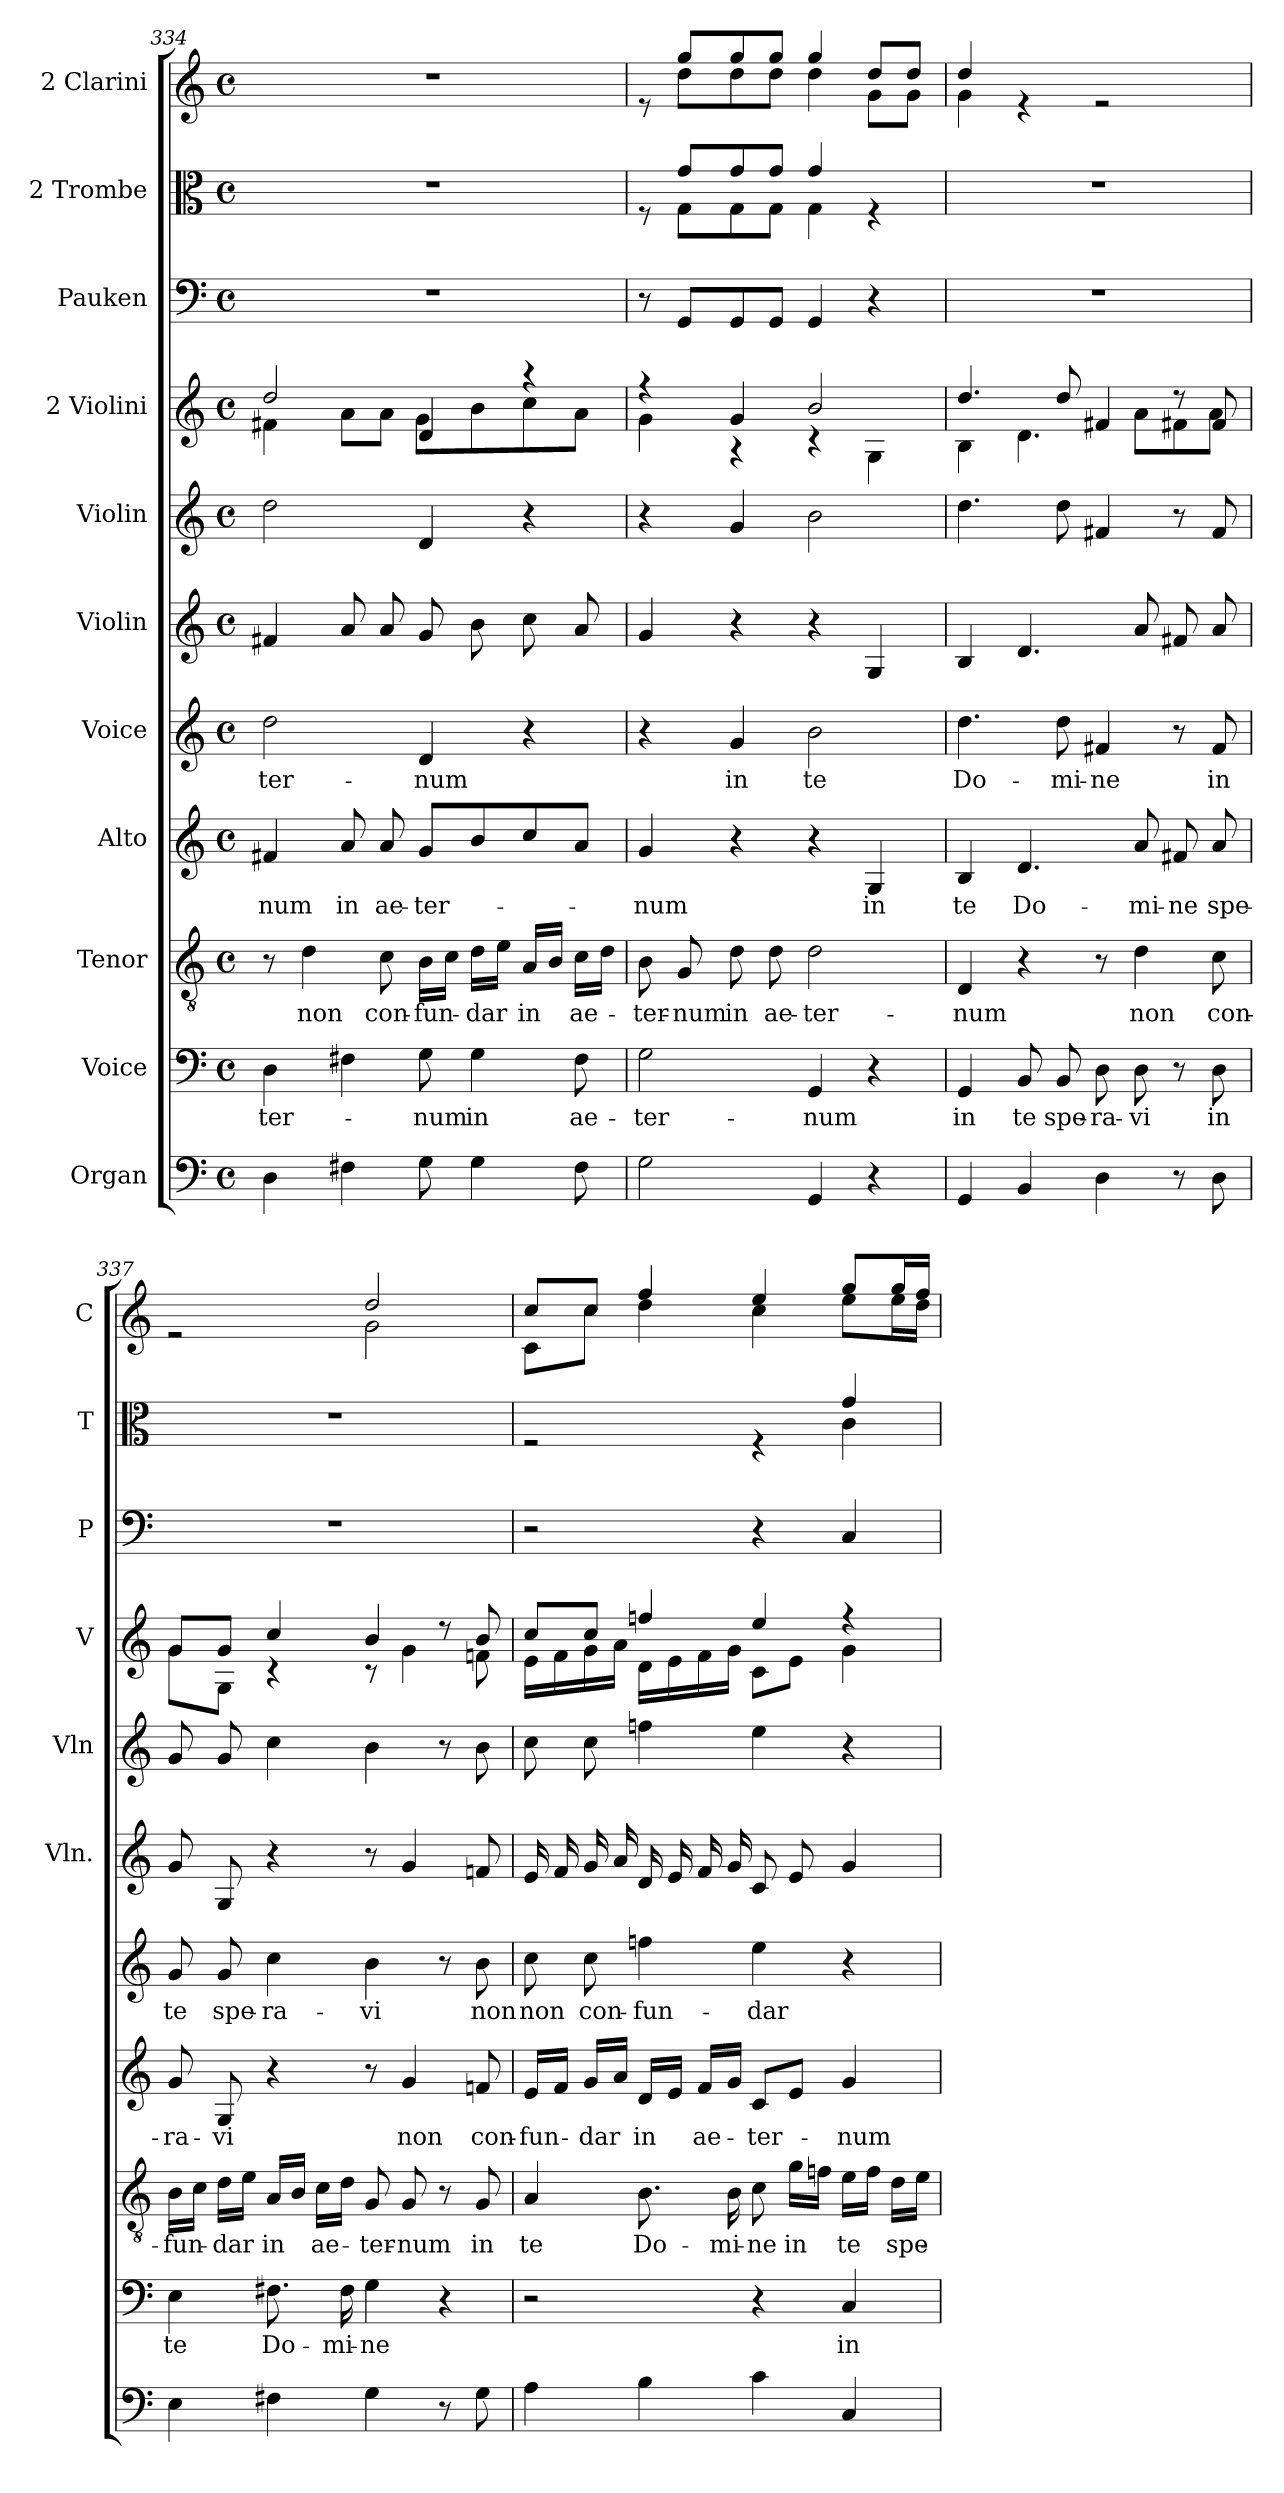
**kern	**kern	**text	**kern	**text	**kern	**text	**kern	**text	**kern	**kern	**kern	**kern	**kern	**kern
*part11	*part10	*part10	*part9	*part9	*part8	*part8	*part7	*part7	*part6	*part5	*part4	*part3	*part2	*part1
*staff11	*staff10	*staff10	*staff9	*staff9	*staff8	*staff8	*staff7	*staff7	*staff6	*staff5	*staff4	*staff3	*staff2	*staff1
*I"Organ	*I"Voice	*	*I"Tenor	*	*I"Alto	*	*I"Voice	*	*I"Violin	*I"Violin	*I"2 Violini	*I"Pauken	*I"2 Trombe	*I"2 Clarini
*	*	*	*	*	*	*	*	*	*I'Vln.	*I'Vln	*I'V	*I'P	*I'T	*I'C
!!LO:LB:g=z
*clefF4	*clefF4	*	*clefGv2	*	*clefG2	*	*clefG2	*	*clefG2	*clefG2	*clefG2	*clefF4	*clefC3	*clefG2
*k[]	*k[]	*	*k[]	*	*k[]	*	*k[]	*	*k[]	*k[]	*k[]	*k[]	*k[]	*k[]
*M4/4	*M4/4	*	*M4/4	*	*M4/4	*	*M4/4	*	*M4/4	*M4/4	*M4/4	*M4/4	*M4/4	*M4/4
*met(c)	*met(c)	*	*met(c)	*	*met(c)	*	*met(c)	*	*met(c)	*met(c)	*met(c)	*met(c)	*met(c)	*met(c)
=334	=334	=334	=334	=334	=334	=334	=334	=334	=334	=334	=334	=334	=334	=334
!	!	!LO:LY:b	!	!	!	!LO:LY:b	!	!LO:LY:b	!	!	!	!	!	!
*	*	*	*	*	*	*	*	*	*	*	*^	*	*	*
4D\	4D\	-ter-	8r	.	4f#X/	-num	2dd\	-ter-	4f#X/	2dd\	2dd/	4f#X\	1r	1r	1r
!	!	!	!	!LO:LY:b	!	!	!	!	!	!	!	!	!	!	!
.	.	.	4d\	non	.	.	.	.	.	.	.	.	.	.	.
!	!	!	!	!	!	!LO:LY:b	!	!	!	!	!	!	!	!	!
4F#X\	4F#X\	.	.	.	8a/	in	.	.	8a/	.	.	8a\L	.	.	.
!	!	!	!	!LO:LY:b	!	!LO:LY:b	!	!	!	!	!	!	!	!	!
.	.	.	8c\	con-	8a/	ae-	.	.	8a/	.	.	8a\J	.	.	.
!	!	!LO:LY:b	!	!LO:LY:b	!	!LO:LY:b	!	!LO:LY:b	!	!	!	!	!	!	!
8G\	8G\	-num	16B\LL	-fun-	8g/L	-ter-	4d/	-num	8g/	4d/	4d/	8g\L	.	.	.
.	.	.	16c\JJ	.	.	.	.	.	.	.	.	.	.	.	.
!	!	!LO:LY:b	!	!LO:LY:b	!	!	!	!	!	!	!	!	!	!	!
4G\	4G\	in	16d\LL	-dar	8b/	.	.	.	8b\	.	.	8b\	.	.	.
.	.	.	16e\JJ	.	.	.	.	.	.	.	.	.	.	.	.
!	!	!	!	!LO:LY:b	!	!	!	!	!	!	!	!	!	!	!
.	.	.	16A/LL	in	8cc/	.	4r	.	8cc\	4r	4r	8cc\	.	.	.
.	.	.	16B/JJ	.	.	.	.	.	.	.	.	.	.	.	.
!	!	!LO:LY:b	!	!LO:LY:b	!	!	!	!	!	!	!	!	!	!	!
8F#\	8F#\	ae-	16c\LL	ae-	8a/J	.	.	.	8a/	.	.	8a\J	.	.	.
.	.	.	16d\JJ	.	.	.	.	.	.	.	.	.	.	.	.
=335	=335	=335	=335	=335	=335	=335	=335	=335	=335	=335	=335	=335	=335	=335	=335
!	!	!LO:LY:b	!	!LO:LY:b	!	!LO:LY:b	!	!	!	!	!	!	!	!	!
*	*	*	*	*	*	*	*	*	*	*	*	*	*	*^	*^
2G\	2G\	-ter-	8B\	-ter-	4g/	-num	4r	.	4g/	4r	4r	4g\	8r	8rF	8ryy	8re	8ryy
!	!	!	!	!LO:LY:b	!	!	!	!	!	!	!	!	!	!	!	!	!
.	.	.	8G/	-num	.	.	.	.	.	.	.	.	8GG/L	8g/L	8G\L	8gg/L	8dd\L
!	!	!	!	!LO:LY:b	!	!	!	!LO:LY:b	!	!	!	!	!	!	!	!	!
.	.	.	8d\	in	4r	.	4g/	in	4r	4g/	4g/	4r	8GG/	8g/	8G\	8gg/	8dd\
!	!	!	!	!LO:LY:b	!	!	!	!	!	!	!	!	!	!	!	!	!
.	.	.	8d\	ae-	.	.	.	.	.	.	.	.	8GG/J	8g/J	8G\J	8gg/J	8dd\J
!	!	!LO:LY:b	!	!LO:LY:b	!	!	!	!LO:LY:b	!	!	!	!	!	!	!	!	!
4GG/	4GG/	-num	2d\	-ter-	4r	.	2b\	te	4r	2b\	2b/	4r	4GG/	4g/	4G\	4gg/	4dd\
!	!	!	!	!	!	!LO:LY:b	!	!	!	!	!	!	!	!	!	!	!
4r	4r	.	.	.	4G/	in	.	.	4G/	.	.	4G\	4r	4rF	4ryy	8dd/L	8g\L
.	.	.	.	.	.	.	.	.	.	.	.	.	.	.	.	8dd/J	8g\J
*	*	*	*	*	*	*	*	*	*	*	*	*	*	*v	*v	*	*
=336	=336	=336	=336	=336	=336	=336	=336	=336	=336	=336	=336	=336	=336	=336	=336	=336
!	!	!LO:LY:b	!	!LO:LY:b	!	!LO:LY:b	!	!LO:LY:b	!	!	!	!	!	!	!	!
4GG/	4GG/	in	4D/	-num	4B/	te	4.dd\	Do-	4B/	4.dd\	4.dd/	4B\	1r	1r	4dd/	4g\
!	!	!LO:LY:b	!	!	!	!LO:LY:b	!	!	!	!	!	!	!	!	!	!
4BB/	8BB/	te	4r	.	4.d/	Do-	.	.	4.d/	.	.	4.d\	.	.	4re	2.ryy
!	!	!LO:LY:b	!	!	!	!	!	!LO:LY:b	!	!	!	!	!	!	!	!
.	8BB/	spe-	.	.	.	.	8dd\	-mi-	.	8dd\	8dd/	.	.	.	.	.
!	!	!LO:LY:b	!	!	!	!	!	!LO:LY:b	!	!	!	!	!	!	!	!
4D\	8D\	-ra-	8r	.	.	.	4f#X/	-ne	.	4f#X/	4f#X/	.	.	.	2re	.
!	!	!LO:LY:b	!	!LO:LY:b	!	!LO:LY:b	!	!	!	!	!	!	!	!	!	!
.	8D\	-vi	4d\	non	8a/	-mi-	.	.	8a/	.	.	8a\L	.	.	.	.
!	!	!	!	!	!	!LO:LY:b	!	!	!	!	!	!	!	!	!	!
8r	8r	.	.	.	8f#X/	-ne	8r	.	8f#X/	8r	8r	8f#X\	.	.	.	.
!	!	!LO:LY:b	!	!LO:LY:b	!	!LO:LY:b	!	!LO:LY:b	!	!	!	!	!	!	!	!
8D\	8D\	in	8c\	con-	8a/	spe-	8f#/	in	8a/	8f#/	8f#/	8a\J	.	.	.	.
!!LO:PB:g=z	!!
=337	=337	=337	=337	=337	=337	=337	=337	=337	=337	=337	=337	=337	=337	=337	=337	=337
!	!	!LO:LY:b	!	!LO:LY:b	!	!LO:LY:b	!	!LO:LY:b	!	!	!	!	!	!	!	!
4E\	4E\	te	16B\LL	-fun-	8g/	-ra-	8g/	te	8g/	8g/	8g/L	8g\L	1r	1r	2re	2ryy
.	.	.	16c\JJ	.	.	.	.	.	.	.	.	.	.	.	.	.
!	!	!	!	!LO:LY:b	!	!LO:LY:b	!	!LO:LY:b	!	!	!	!	!	!	!	!
.	.	.	16d\LL	-dar	8G/	-vi	8g/	spe-	8G/	8g/	8g/J	8G\J	.	.	.	.
.	.	.	16e\JJ	.	.	.	.	.	.	.	.	.	.	.	.	.
!	!	!LO:LY:b	!	!LO:LY:b	!	!	!	!LO:LY:b	!	!	!	!	!	!	!	!
4F#X\	8.F#X\	Do-	16A/LL	in	4r	.	4cc\	-ra-	4r	4cc\	4cc/	4r	.	.	.	.
.	.	.	16B/JJ	.	.	.	.	.	.	.	.	.	.	.	.	.
!	!	!	!	!LO:LY:b	!	!	!	!	!	!	!	!	!	!	!	!
.	.	.	16c\LL	ae-	.	.	.	.	.	.	.	.	.	.	.	.
!	!	!LO:LY:b	!	!	!	!	!	!	!	!	!	!	!	!	!	!
.	16F#\	-mi-	16d\JJ	.	.	.	.	.	.	.	.	.	.	.	.	.
!	!	!LO:LY:b	!	!LO:LY:b	!	!	!	!LO:LY:b	!	!	!	!	!	!	!	!
4G\	4G\	-ne	8G/	-ter-	8r	.	4b\	-vi	8r	4b\	4b/	8r	.	.	2dd/	2g\
!	!	!	!	!LO:LY:b	!	!LO:LY:b	!	!	!	!	!	!	!	!	!	!
.	.	.	8G/	-num	4g/	non	.	.	4g/	.	.	4g\	.	.	.	.
8r	4r	.	8r	.	.	.	8r	.	.	8r	8r	.	.	.	.	.
!	!	!	!	!LO:LY:b	!	!LO:LY:b	!	!LO:LY:b	!	!	!	!	!	!	!	!
8G\	.	.	8G/	in	8fn/	con-	8b\	non	8fn/	8b\	8b/	8fn\	.	.	.	.
=338	=338	=338	=338	=338	=338	=338	=338	=338	=338	=338	=338	=338	=338	=338	=338	=338
!	!	!	!	!LO:LY:b	!	!LO:LY:b	!	!LO:LY:b	!	!	!	!	!	!	!	!
*	*	*	*	*	*	*	*	*	*	*	*	*	*	*^	*	*
4A\	2r	.	4A/	te	16e/LL	-fun-	8cc\	non	16e/	8cc\	8cc/L	16e\LL	2r	2rF	2.ryy	8cc/L	8c\L
.	.	.	.	.	16f/JJ	.	.	.	16f/	.	.	16f\	.	.	.	.	.
!	!	!	!	!	!	!LO:LY:b	!	!LO:LY:b	!	!	!	!	!	!	!	!	!
.	.	.	.	.	16g/LL	-dar	8cc\	con-	16g/	8cc\	8cc/J	16g\	.	.	.	8cc/J	8cc\J
.	.	.	.	.	16a/JJ	.	.	.	16a/	.	.	16a\JJ	.	.	.	.	.
!	!	!	!	!LO:LY:b	!	!LO:LY:b	!	!LO:LY:b	!	!	!	!	!	!	!	!	!
4B\	.	.	8.B\	Do-	16d/LL	in	4ffn\	-fun-	16d/	4ffn\	4ffn/	16d\LL	.	.	.	4ff/	4dd\
.	.	.	.	.	16e/JJ	.	.	.	16e/	.	.	16e\	.	.	.	.	.
!	!	!	!	!	!	!LO:LY:b	!	!	!	!	!	!	!	!	!	!	!
.	.	.	.	.	16f/LL	ae-	.	.	16f/	.	.	16f\	.	.	.	.	.
!	!	!	!	!LO:LY:b	!	!	!	!	!	!	!	!	!	!	!	!	!
.	.	.	16B\	-mi-	16g/JJ	.	.	.	16g/	.	.	16g\JJ	.	.	.	.	.
!	!	!	!	!LO:LY:b	!	!LO:LY:b	!	!LO:LY:b	!	!	!	!	!	!	!	!	!
4c\	4r	.	8c\	-ne	8c/L	-ter-	4ee\	-dar	8c/	4ee\	4ee/	8c\L	4r	4rF	.	4ee/	4cc\
!	!	!	!	!LO:LY:b	!	!	!	!	!	!	!	!	!	!	!	!	!
.	.	.	16g\LL	in	8e/J	.	.	.	8e/	.	.	8e\J	.	.	.	.	.
.	.	.	16fn\JJ	.	.	.	.	.	.	.	.	.	.	.	.	.	.
!	!	!LO:LY:b	!	!LO:LY:b	!	!LO:LY:b	!	!	!	!	!	!	!	!	!	!	!
4C/	4C/	in	16e\LL	te	4g/	-num	4r	.	4g/	4r	4r	4g\	4C/	4g/	4c\	8gg/L	8ee\L
.	.	.	16f\JJ	.	.	.	.	.	.	.	.	.	.	.	.	.	.
!	!	!	!	!LO:LY:b	!	!	!	!	!	!	!	!	!	!	!	!	!
.	.	.	16d\LL	spe-	.	.	.	.	.	.	.	.	.	.	.	16gg/L	16ee\L
.	.	.	16e\JJ	.	.	.	.	.	.	.	.	.	.	.	.	16ff/JJ	16dd\JJ
*	*	*	*	*	*	*	*	*	*	*	*	*	*	*v	*v	*	*
*	*	*	*	*	*	*	*	*	*	*	*v	*v	*	*	*v	*v
=	=	=	=	=	=	=	=	=	=	=	=	=	=	=
*-	*-	*-	*-	*-	*-	*-	*-	*-	*-	*-	*-	*-	*-	*-
